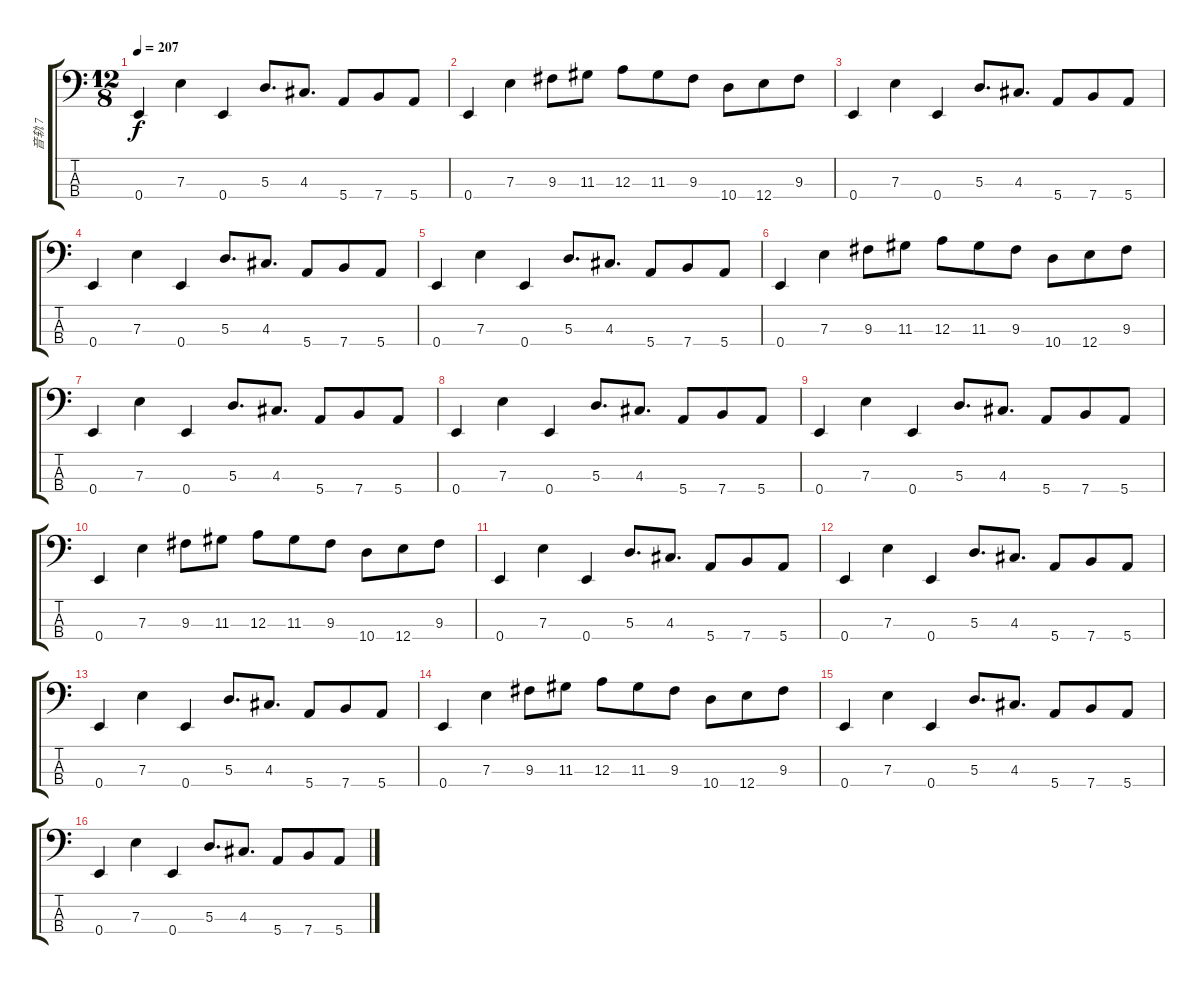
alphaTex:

\track ("音轨 7" "音轨 7") {instrument electricbassfinger}
\staff {score tabs}
\tuning (G2 D2 A1 E1) {hide}
\ts (12 8)
\tempo 207
\clef f4
\ks c
0.4.4{dy f} 7.3.4 0.4.4 5.3.8{d} 4.3.8{d} 5.4.8 7.4.8 5.4.8 |
0.4.4 7.3.4 9.3.8 11.3.8 12.3.8 11.3.8 9.3.8 10.4.8 12.4.8 9.3.8 |
0.4.4 7.3.4 0.4.4 5.3.8{d} 4.3.8{d} 5.4.8 7.4.8 5.4.8 |
0.4.4 7.3.4 0.4.4 5.3.8{d} 4.3.8{d} 5.4.8 7.4.8 5.4.8 |
0.4.4 7.3.4 0.4.4 5.3.8{d} 4.3.8{d} 5.4.8 7.4.8 5.4.8 |
0.4.4 7.3.4 9.3.8 11.3.8 12.3.8 11.3.8 9.3.8 10.4.8 12.4.8 9.3.8 |
0.4.4 7.3.4 0.4.4 5.3.8{d} 4.3.8{d} 5.4.8 7.4.8 5.4.8 |
0.4.4 7.3.4 0.4.4 5.3.8{d} 4.3.8{d} 5.4.8 7.4.8 5.4.8 |
0.4.4 7.3.4 0.4.4 5.3.8{d} 4.3.8{d} 5.4.8 7.4.8 5.4.8 |
0.4.4 7.3.4 9.3.8 11.3.8 12.3.8 11.3.8 9.3.8 10.4.8 12.4.8 9.3.8 |
0.4.4 7.3.4 0.4.4 5.3.8{d} 4.3.8{d} 5.4.8 7.4.8 5.4.8 |
0.4.4 7.3.4 0.4.4 5.3.8{d} 4.3.8{d} 5.4.8 7.4.8 5.4.8 |
0.4.4 7.3.4 0.4.4 5.3.8{d} 4.3.8{d} 5.4.8 7.4.8 5.4.8 |
0.4.4 7.3.4 9.3.8 11.3.8 12.3.8 11.3.8 9.3.8 10.4.8 12.4.8 9.3.8 |
0.4.4 7.3.4 0.4.4 5.3.8{d} 4.3.8{d} 5.4.8 7.4.8 5.4.8 |
0.4.4 7.3.4 0.4.4 5.3.8{d} 4.3.8{d} 5.4.8 7.4.8 5.4.8
